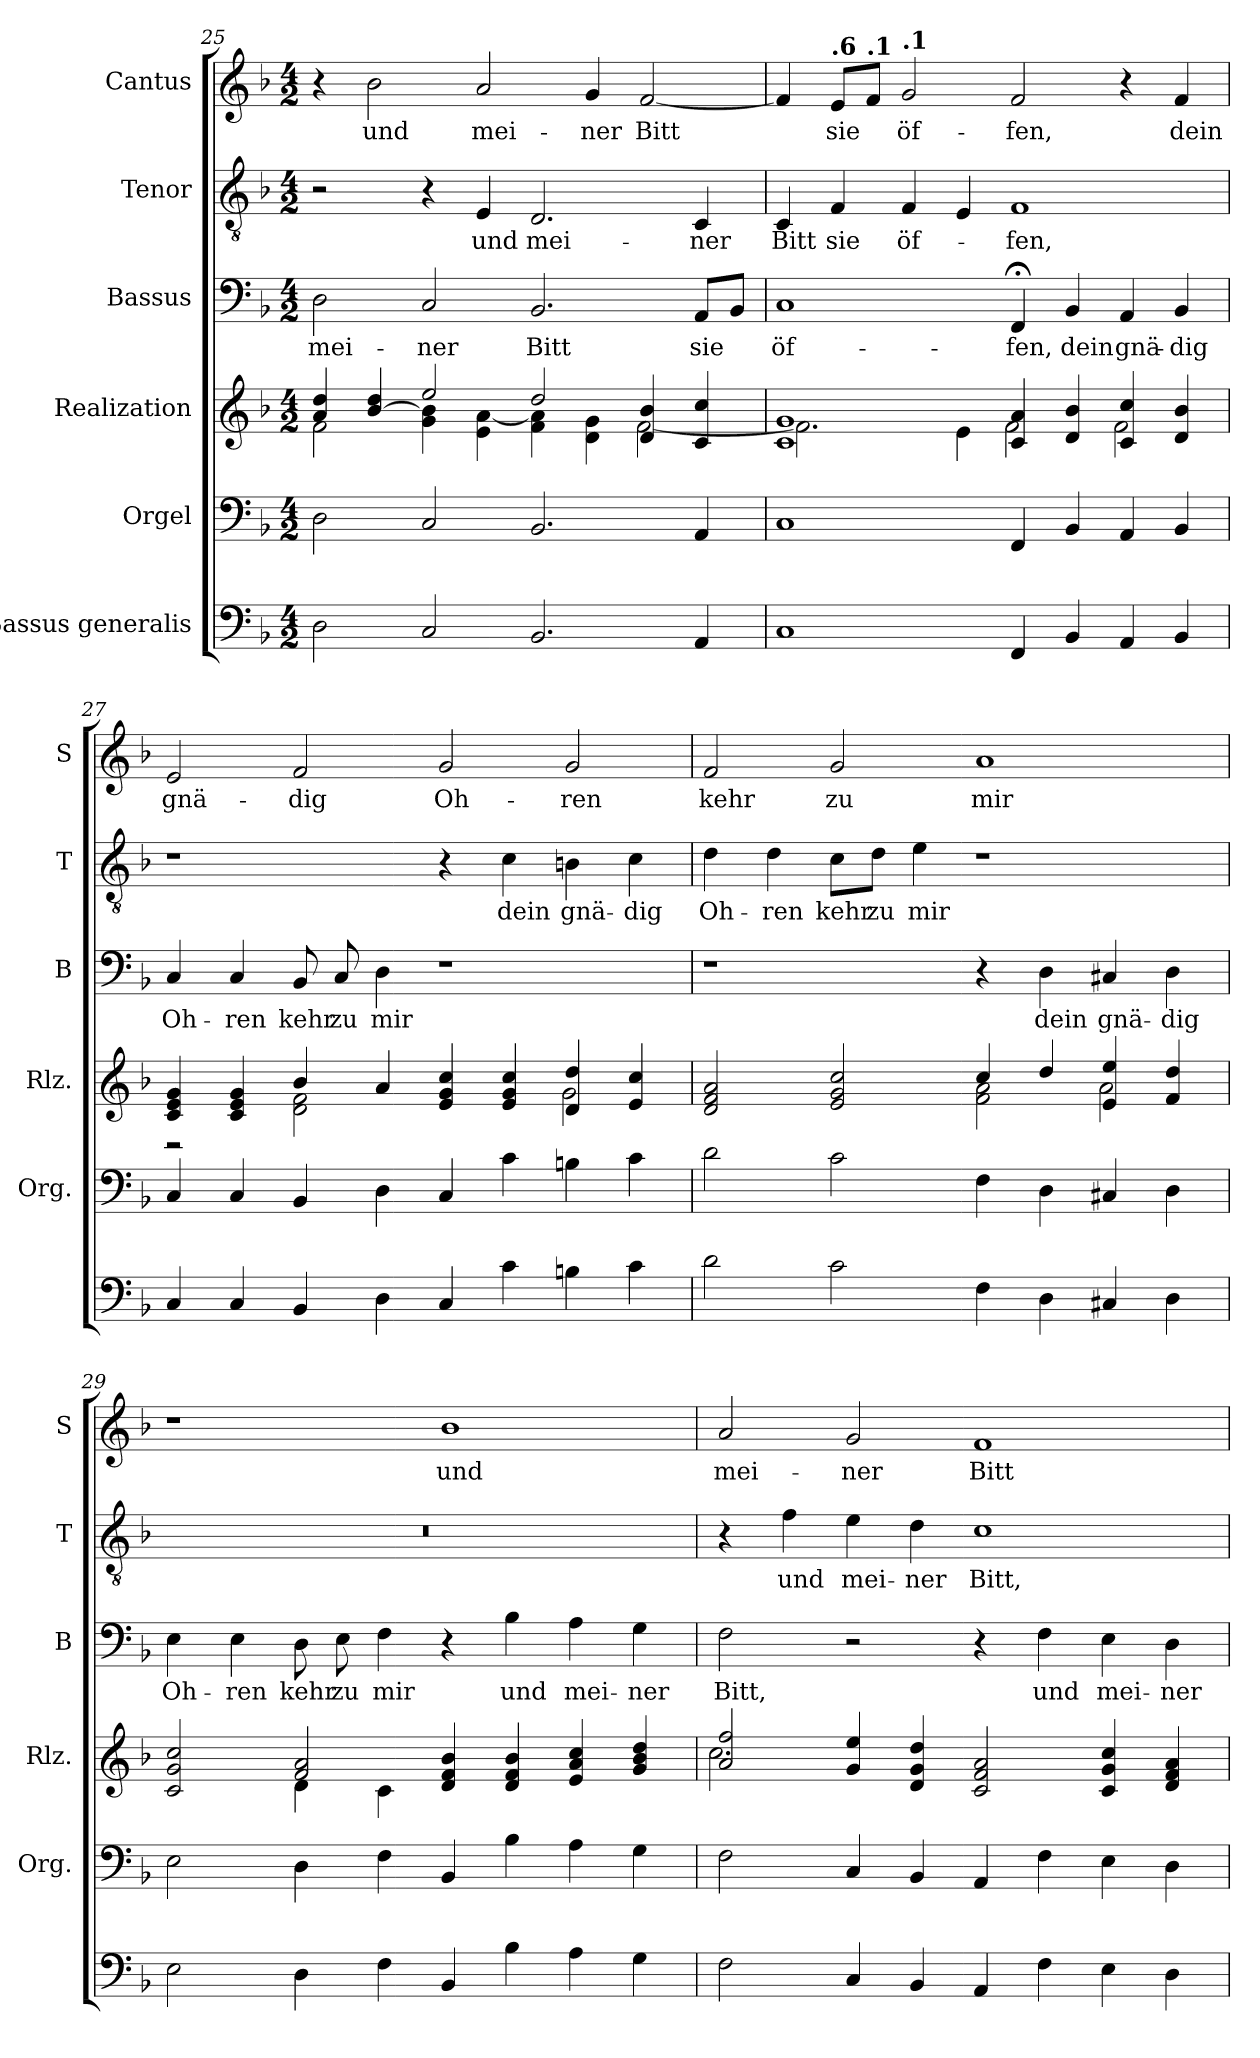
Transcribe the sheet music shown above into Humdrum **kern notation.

**kern	**kern	**kern	**kern	**text	**kern	**text	**kern	**text
*part6	*part5	*part4	*part3	*part3	*part2	*part2	*part1	*part1
*staff6	*staff5	*staff4	*staff3	*staff3	*staff2	*staff2	*staff1	*staff1
*I"Bassus generalis	*I"Orgel	*I"Realization	*I"Bassus	*	*I"Tenor	*	*I"Cantus	*
*	*I'Org.	*I'Rlz.	*I'B	*	*I'T	*	*I'S	*
*clefF4	*clefF4	*clefG2	*clefF4	*	*clefGv2	*	*clefG2	*
*k[b-]	*k[b-]	*k[b-]	*k[b-]	*	*k[b-]	*	*k[b-]	*
*F:	*F:	*F:	*F:	*	*F:	*	*F:	*
*M4/2	*M4/2	*M4/2	*M4/2	*	*M4/2	*	*M4/2	*
=25	=25	=25	=25	=25	=25	=25	=25	=25
*	*	*^	*	*	*	*	*	*
!	!	!	!	!	!LO:LY:b	!	!	!	!
2D\	2D\	4a/ 4dd/	2f\	2D\	mei-	2r	.	4r	.
!	!	!	!	!	!	!	!	!	!LO:LY:b
.	.	[4b-/ 4dd/	.	.	.	.	.	2b-\	und
!	!	!	!	!	!LO:LY:b	!	!	!	!
2C/	2C/	2ee/	4g\ 4b-\]	2C/	-ner	4r	.	.	.
!	!	!	!	!	!	!	!LO:LY:b	!	!LO:LY:b
.	.	.	4e\ [4a\	.	.	4E/	und	2a/	mei-
!	!	!	!	!	!LO:LY:b	!	!LO:LY:b	!	!
2.BB-/	2.BB-/	2dd/	4f\ 4a\]	2.BB-/	Bitt	2.D/	mei-	.	.
!	!	!	!	!	!	!	!	!	!LO:LY:b
.	.	.	4d\ 4g\	.	.	.	.	4g/	-ner
!	!	!	!	!	!	!	!	!	!LO:LY:b
.	.	4d/ 4b-/	[2f\	.	.	.	.	[2f/	Bitt
!	!	!	!	!	!LO:LY:b	!	!LO:LY:b	!	!
4AA/	4AA/	4c/ 4cc/	.	8AA/L	sie	4C/	-ner	.	.
.	.	.	.	8BB-/J	.	.	.	.	.
=26	=26	=26	=26	=26	=26	=26	=26	=26	=26
*	*	*	*	*	*	*	*	*MM116	*
!	!	!	!	!	!LO:LY:b	!	!LO:LY:b	!	!
*	*	*	*	*	*	*	*	*^	*
*	*	*	*	*	*	*	*	*	*^	*
1C	1C	1c 1g	2.f\]	1C	öf-	4C/	Bitt	4f/]	2.ryy	1ryy	.
*	*	*	*	*	*	*	*	*MM114	*	*	*
!	!	!	!	!	!	!	!	!LO:TX:a:B:t=.6	!	!	!
!	!	!	!	!	!	!	!LO:LY:b	!	!	!	!LO:LY:b
.	.	.	.	.	.	4F/	sie	8e/L	.	.	sie
*	*	*	*	*	*	*	*	*MM114	*	*	*
!	!	!	!	!	!	!	!	!LO:TX:a:B:t=.1	!	!	!
.	.	.	.	.	.	.	.	8f/J	.	.	.
*	*	*	*	*	*	*	*	*MM112	*	*	*
!	!	!	!	!	!	!	!	!LO:TX:a:B:t=.1	!	!	!
!	!	!	!	!	!	!	!LO:LY:b	!	!	!	!LO:LY:b
.	.	.	.	.	.	4F/	öf-	2g/	.	.	öf-
*	*	*	*	*	*	*	*	*MM106	*	*	*
.	.	.	4e\	.	.	4E/	.	.	1ryy	.	.
*	*	*	*	*	*	*	*	*MM96	*	*	*
!	!	!	!	!	!LO:LY:b	!	!LO:LY:b	!	!	!	!LO:LY:b
4FF/	4FF/	4c/ 4a/	2f\	4FF;</	-fen,	1F	-fen,	2f/	.	4ryy	-fen,
*	*	*	*	*	*	*	*	*MM116	*	*	*
!	!	!	!	!	!LO:LY:b	!	!	!	!	!	!
4BB-/	4BB-/	4d/ 4b-/	.	4BB-/	dein	.	.	.	.	2.ryy	.
!	!	!	!	!	!LO:LY:b	!	!	!	!	!	!
4AA/	4AA/	4c/ 4cc/	2f\	4AA/	gnä-	.	.	4r	.	.	.
!	!	!	!	!	!LO:LY:b	!	!	!	!	!	!LO:LY:b
4BB-/	4BB-/	4d/ 4b-/	.	4BB-/	-dig	.	.	4f/	4ryy	.	dein
!!LO:PB:g=z
=27	=27	=27	=27	=27	=27	=27	=27	=27	=27	=27	=27
!	!	!	!	!	!LO:LY:b	!	!	!	!	!	!LO:LY:b
*	*	*	*	*	*	*	*	*v	*v	*v	*
4C/	4C/	4c/ 4e/ 4g/	2r	4C/	Oh-	1r	.	2e/	gnä-
!	!	!	!	!	!LO:LY:b	!	!	!	!
4C/	4C/	4c/ 4e/ 4g/	.	4C/	-ren	.	.	.	.
!	!	!	!	!	!LO:LY:b	!	!	!	!LO:LY:b
4BB-/	4BB-/	4b-/	2d\ 2f\	8BB-/	kehr	.	.	2f/	-dig
!	!	!	!	!	!LO:LY:b	!	!	!	!
.	.	.	.	8C/	zu	.	.	.	.
!	!	!	!	!	!LO:LY:b	!	!	!	!
4D\	4D\	4a/	.	4D\	mir	.	.	.	.
!	!	!	!	!	!	!	!	!	!LO:LY:b
4C/	4C/	4e/ 4g/ 4cc/	2ryy	1r	.	4r	.	2g/	Oh-
!	!	!	!	!	!	!	!LO:LY:b	!	!
4c\	4c\	4e/ 4g/ 4cc/	.	.	.	4c\	dein	.	.
!	!	!	!	!	!	!	!LO:LY:b	!	!LO:LY:b
4Bn\	4Bn\	4d/ 4dd/	2g\	.	.	4Bn\	gnä-	2g/	-ren
!	!	!	!	!	!	!	!LO:LY:b	!	!
4c\	4c\	4e/ 4cc/	.	.	.	4c\	-dig	.	.
=28	=28	=28	=28	=28	=28	=28	=28	=28	=28
!	!	!	!	!	!	!	!LO:LY:b	!	!LO:LY:b
2d\	2d\	2d/ 2f/ 2a/	1ryy	1r	.	4d\	Oh-	2f/	kehr
!	!	!	!	!	!	!	!LO:LY:b	!	!
.	.	.	.	.	.	4d\	-ren	.	.
!	!	!	!	!	!	!	!LO:LY:b	!	!LO:LY:b
2c\	2c\	2e/ 2g/ 2cc/	.	.	.	8c\L	kehr	2g/	zu
!	!	!	!	!	!	!	!LO:LY:b	!	!
.	.	.	.	.	.	8d\J	zu	.	.
!	!	!	!	!	!	!	!LO:LY:b	!	!
.	.	.	.	.	.	4e\	mir	.	.
!	!	!	!	!	!	!	!	!	!LO:LY:b
4F\	4F\	4cc/	2f\ 2a\	4r	.	1r	.	1a	mir
!	!	!	!	!	!LO:LY:b	!	!	!	!
4D\	4D\	4dd/	.	4D\	dein	.	.	.	.
!	!	!	!	!	!LO:LY:b	!	!	!	!
4C#X/	4C#X/	4e/ 4ee/	2a\	4C#X/	gnä-	.	.	.	.
!	!	!	!	!	!LO:LY:b	!	!	!	!
4D\	4D\	4f/ 4dd/	.	4D\	-dig	.	.	.	.
=29	=29	=29	=29	=29	=29	=29	=29	=29	=29
!	!	!	!	!	!LO:LY:b	!	!	!	!
2E\	2E\	2c/ 2g/ 2cc/	2ryy	4E\	Oh-	0r	.	1r	.
!	!	!	!	!	!LO:LY:b	!	!	!	!
.	.	.	.	4E\	-ren	.	.	.	.
!	!	!	!	!	!LO:LY:b	!	!	!	!
4D\	4D\	2f/ 2a/	4d\	8D\	kehr	.	.	.	.
!	!	!	!	!	!LO:LY:b	!	!	!	!
.	.	.	.	8E\	zu	.	.	.	.
!	!	!	!	!	!LO:LY:b	!	!	!	!
4F\	4F\	.	4c\	4F\	mir	.	.	.	.
!	!	!	!	!	!	!	!	!	!LO:LY:b
4BB-/	4BB-/	4d/ 4f/ 4b-/	1ryy	4r	.	.	.	1b-	und
!	!	!	!	!	!LO:LY:b	!	!	!	!
4B-\	4B-\	4d/ 4f/ 4b-/	.	4B-\	und	.	.	.	.
!	!	!	!	!	!LO:LY:b	!	!	!	!
4A\	4A\	4e/ 4a/ 4cc/	.	4A\	mei-	.	.	.	.
!	!	!	!	!	!LO:LY:b	!	!	!	!
4G\	4G\	4g/ 4b-/ 4dd/	.	4G\	-ner	.	.	.	.
!!LO:LB:g=z
=30	=30	=30	=30	=30	=30	=30	=30	=30	=30
!	!	!	!	!	!LO:LY:b	!	!	!	!LO:LY:b
2F\	2F\	2a/ 2ff/	2.cc\	2F\	Bitt,	4r	.	2a/	mei-
!	!	!	!	!	!	!	!LO:LY:b	!	!
.	.	.	.	.	.	4f\	und	.	.
!	!	!	!	!	!	!	!LO:LY:b	!	!LO:LY:b
4C/	4C/	4g/ 4ee/	.	2r	.	4e\	mei-	2g/	-ner
!	!	!	!	!	!	!	!LO:LY:b	!	!
4BB-/	4BB-/	4d/ 4g/ 4dd/	1ryy	.	.	4d\	-ner	.	.
!	!	!	!	!	!	!	!LO:LY:b	!	!LO:LY:b
4AA/	4AA/	2c/ 2f/ 2a/	.	4r	.	1c	Bitt,	1f	Bitt
!	!	!	!	!	!LO:LY:b	!	!	!	!
4F\	4F\	.	.	4F\	und	.	.	.	.
!	!	!	!	!	!LO:LY:b	!	!	!	!
4E\	4E\	4c/ 4g/ 4cc/	.	4E\	mei-	.	.	.	.
!	!	!	!	!	!LO:LY:b	!	!	!	!
4D\	4D\	4d/ 4f/ 4a/	4ryy	4D\	-ner	.	.	.	.
*	*	*v	*v	*	*	*	*	*	*
=	=	=	=	=	=	=	=	=
*-	*-	*-	*-	*-	*-	*-	*-	*-
